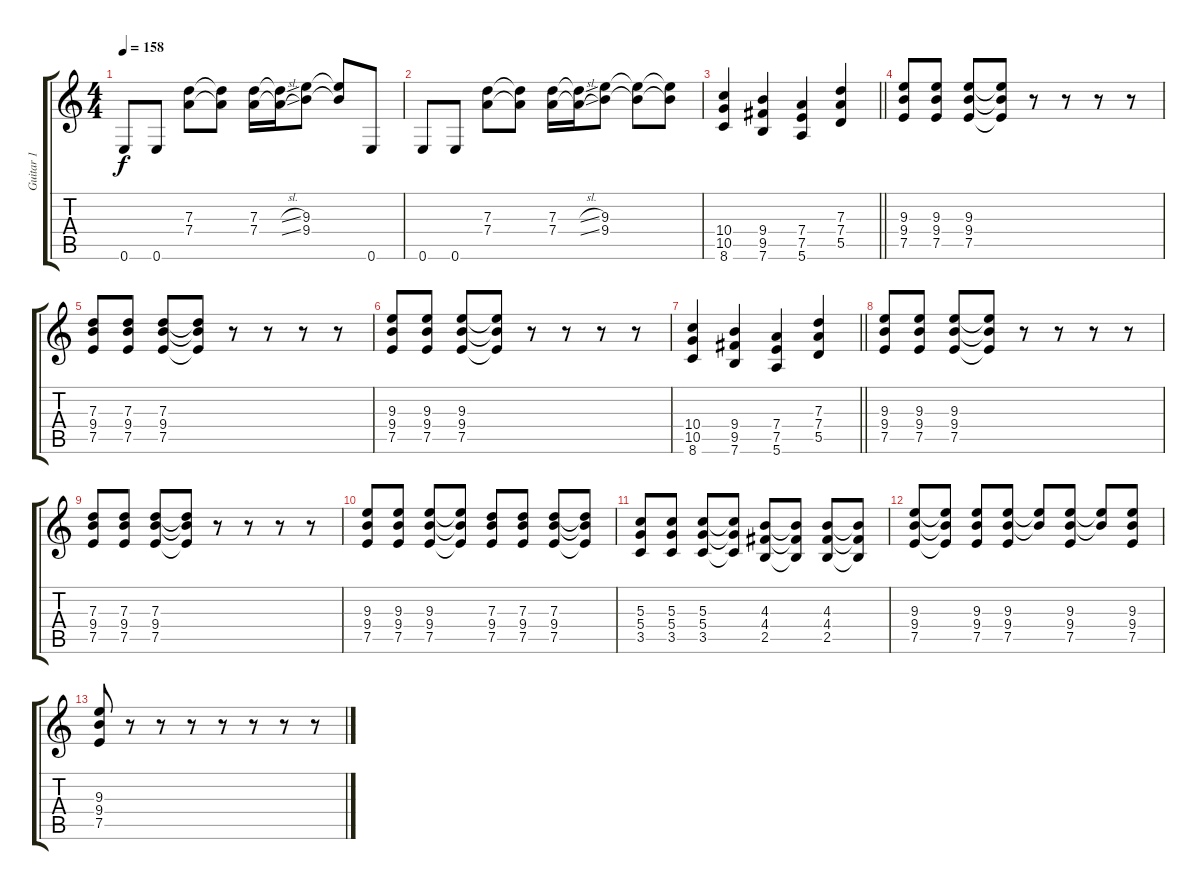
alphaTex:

\track ("Guitar 1" "Guitar 1") {instrument distortionguitar}
\staff {score tabs}
\tuning (E4 B3 G3 D3 A2 E2) {hide}
\ts (4 4)
\tempo 158
\clef g2
\ks c
0.6.8{dy f} 0.6.8 (7.3 7.4).8 (7.3{t} 7.4{t}).8 (7.3 7.4).16 (7.3{sl t} 7.4{sl t}).16 (9.3 9.4).8 (9.3{t} 9.4{t}).8 0.6.8 |
0.6.8 0.6.8 (7.3 7.4).8 (7.3{t} 7.4{t}).8 (7.3 7.4).16 (7.3{sl t} 7.4{sl t}).16 (9.3 9.4).8 (9.3{t} 9.4{t}).8 (9.3{t} 9.4{t}).8 |
\barLineRight lightlight
(10.4 10.5 8.6).4 (9.4 9.5 7.6).4 (7.4 7.5 5.6).4 (7.3 7.4 5.5).4 |
(9.3 9.4 7.5).8 (9.3 9.4 7.5).8 (9.3 9.4 7.5).8 (9.3{t} 9.4{t} 7.5{t}).8 r.8 r.8 r.8 r.8 |
(7.3 9.4 7.5).8 (7.3 9.4 7.5).8 (7.3 9.4 7.5).8 (7.3{t} 9.4{t} 7.5{t}).8 r.8 r.8 r.8 r.8 |
(9.3 9.4 7.5).8 (9.3 9.4 7.5).8 (9.3 9.4 7.5).8 (9.3{t} 9.4{t} 7.5{t}).8 r.8 r.8 r.8 r.8 |
\barLineRight lightlight
(10.4 10.5 8.6).4 (9.4 9.5 7.6).4 (7.4 7.5 5.6).4 (7.3 7.4 5.5).4 |
(9.3 9.4 7.5).8 (9.3 9.4 7.5).8 (9.3 9.4 7.5).8 (9.3{t} 9.4{t} 7.5{t}).8 r.8 r.8 r.8 r.8 |
(7.3 9.4 7.5).8 (7.3 9.4 7.5).8 (7.3 9.4 7.5).8 (7.3{t} 9.4{t} 7.5{t}).8 r.8 r.8 r.8 r.8 |
(9.3 9.4 7.5).8 (9.3 9.4 7.5).8 (9.3 9.4 7.5).8 (9.3{t} 9.4{t} 7.5{t}).8 (7.3 9.4 7.5).8 (7.3 9.4 7.5).8 (7.3 9.4 7.5).8 (7.3{t} 9.4{t} 7.5{t}).8 |
(5.3 5.4 3.5).8 (5.3 5.4 3.5).8 (5.3 5.4 3.5).8 (5.3{t} 5.4{t} 3.5{t}).8 (4.3 4.4 2.5).8 (4.3{t} 4.4{t} 2.5{t}).8 (4.3 4.4 2.5).8 (4.3{t} 4.4{t} 2.5{t}).8 |
(9.3 9.4 7.5).8 (9.3{t} 9.4{t} 7.5{t}).8 (9.3 9.4 7.5).8 (9.3 9.4 7.5).8 (9.3{t} 9.4{t}).8 (9.3 9.4 7.5).8 (9.3{t} 9.4{t}).8 (9.3 9.4 7.5).8 |
(9.3 9.4 7.5).8 r.8 r.8 r.8 r.8 r.8 r.8 r.8
